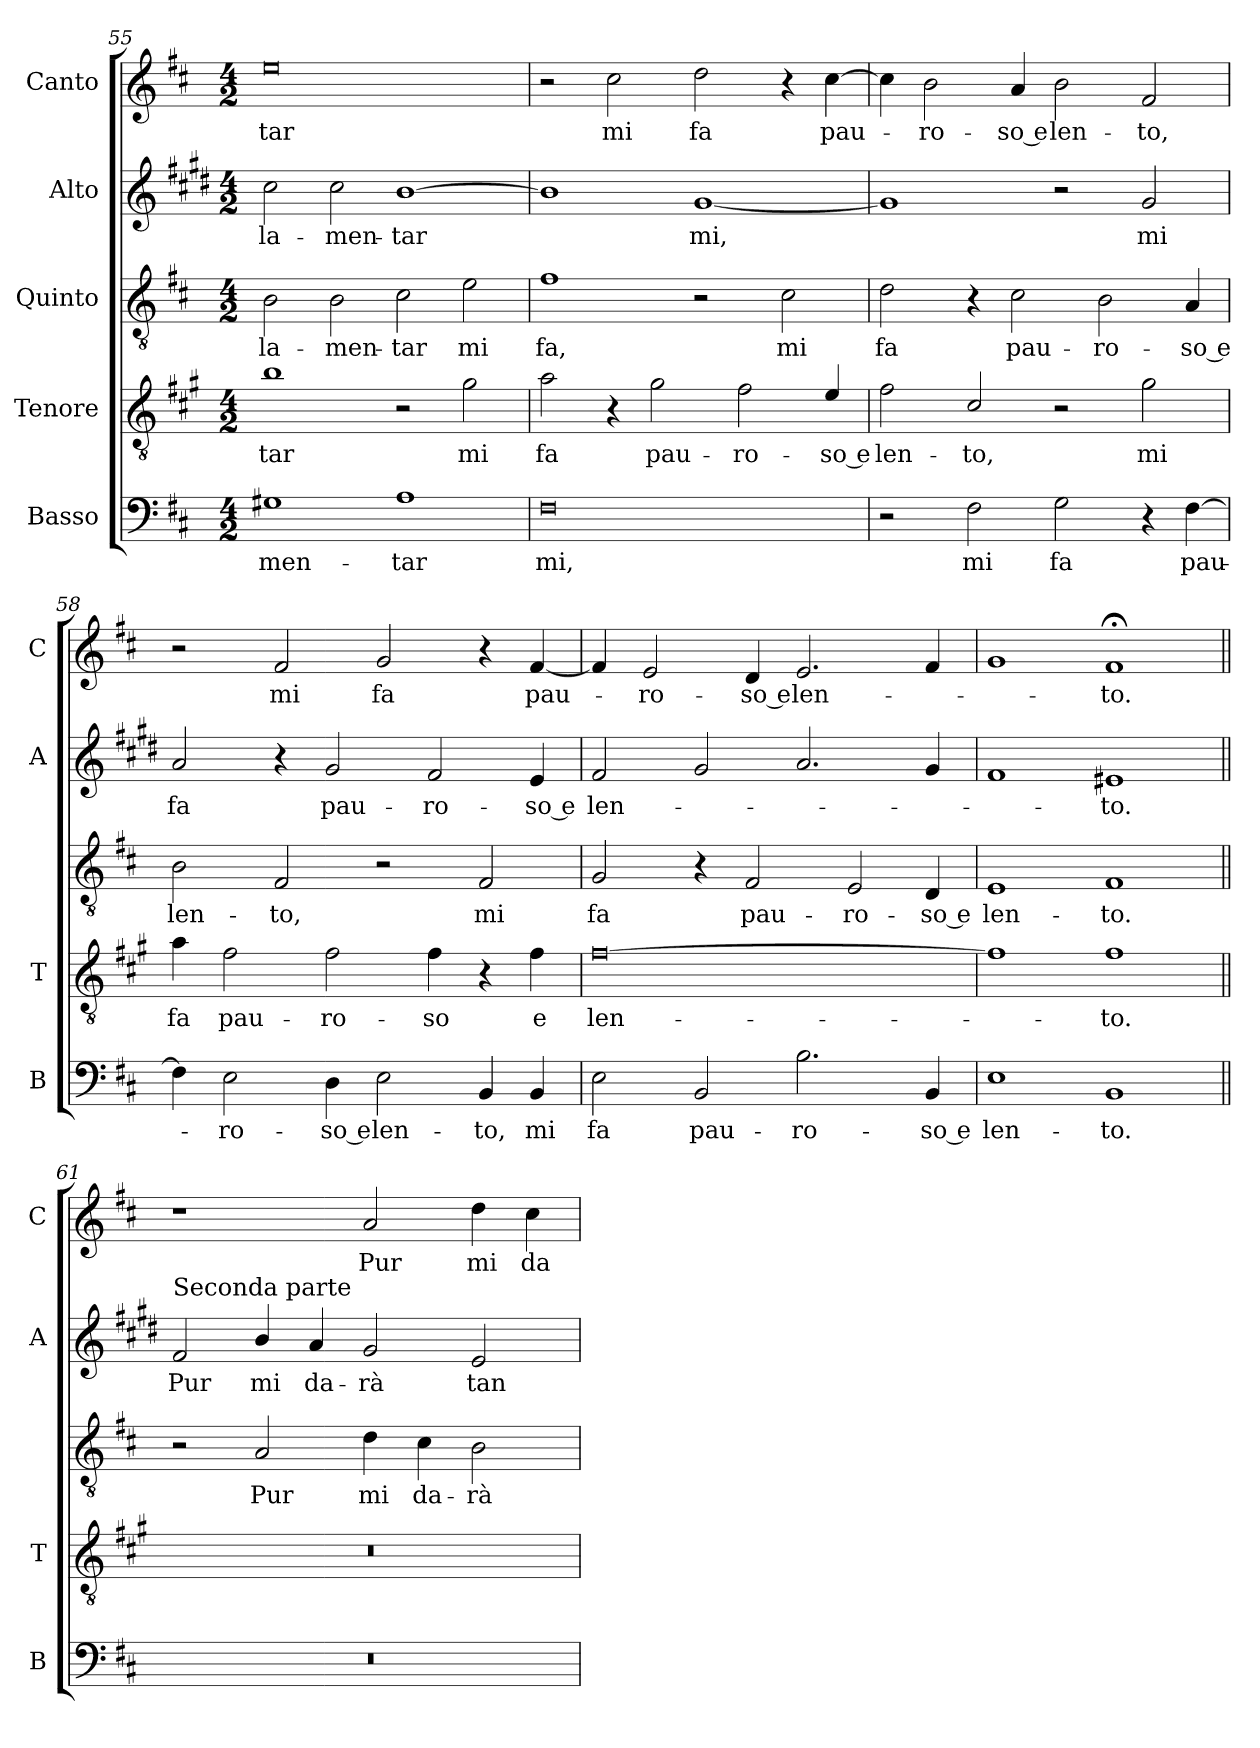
**kern	**text	**kern	**text	**kern	**text	**kern	**text	**kern	**text
*part5	*part5	*part4	*part4	*part3	*part3	*part2	*part2	*part1	*part1
*staff5	*staff5	*staff4	*staff4	*staff3	*staff3	*staff2	*staff2	*staff1	*staff1
*I"Basso	*	*I"Tenore	*	*I"Quinto	*	*I"Alto	*	*I"Canto	*
*I'B	*	*I'T	*	*	*	*I'A	*	*I'C	*
*clefF4	*	*clefGv2	*	*clefGv2	*	*clefG2	*	*clefG2	*
*	*	*ITrd4c7	*	*	*	*ITrd1c2	*	*	*
*k[f#c#]	*	*k[f#c#]	*	*k[f#c#]	*	*k[f#c#]	*	*k[f#c#]	*
*D:	*	*D:	*	*D:	*	*D:	*	*D:	*
*M4/2	*	*M4/2	*	*M4/2	*	*M4/2	*	*M4/2	*
=55	=55	=55	=55	=55	=55	=55	=55	=55	=55
!	!LO:LY:b	!	!LO:LY:b	!	!LO:LY:b	!	!LO:LY:b	!	!LO:LY:b
1G#X	-men-	1e	-tar	2B\	la-	2b\	la-	0ee	-tar
!	!	!	!	!	!LO:LY:b	!	!LO:LY:b	!	!
.	.	.	.	2B\	-men-	2b\	-men-	.	.
!	!LO:LY:b	!	!	!	!LO:LY:b	!	!LO:LY:b	!	!
1A	-tar	2r	.	2c#\	-tar	[1a	-tar	.	.
!	!	!	!LO:LY:b	!	!LO:LY:b	!	!	!	!
.	.	2c#\	mi	2e\	mi	.	.	.	.
!!LO:LB:g=z
=56	=56	=56	=56	=56	=56	=56	=56	=56	=56
!	!LO:LY:b	!	!LO:LY:b	!	!LO:LY:b	!	!	!	!
0F#	mi,	2d\	fa	1f#	fa,	1a]	.	2r	.
!	!	!	!	!	!	!	!	!	!LO:LY:b
.	.	4r	.	.	.	.	.	2cc#\	mi
!	!	!	!LO:LY:b	!	!	!	!	!	!
.	.	2c#\	pau-	.	.	.	.	.	.
!	!	!	!	!	!	!	!LO:LY:b	!	!LO:LY:b
.	.	.	.	2r	.	[1f#	mi,	2dd\	fa
!	!	!	!LO:LY:b	!	!	!	!	!	!
.	.	2B\	-ro-	.	.	.	.	.	.
!	!	!	!	!	!LO:LY:b	!	!	!	!
.	.	.	.	2c#\	mi	.	.	4r	.
!	!	!	!LO:LY:b	!	!	!	!	!	!LO:LY:b
.	.	4A/	-so e	.	.	.	.	[4cc#\	pau-
=57	=57	=57	=57	=57	=57	=57	=57	=57	=57
!	!	!	!LO:LY:b	!	!LO:LY:b	!	!	!	!
2r	.	2B\	len-	2d\	fa	1f#]	.	4cc#\]	.
!	!	!	!	!	!	!	!	!	!LO:LY:b
.	.	.	.	.	.	.	.	2b\	-ro-
!	!LO:LY:b	!	!LO:LY:b	!	!	!	!	!	!
2F#\	mi	2F#/	-to,	4r	.	.	.	.	.
!	!	!	!	!	!LO:LY:b	!	!	!	!LO:LY:b
.	.	.	.	2c#\	pau-	.	.	4a/	-so e
!	!LO:LY:b	!	!	!	!	!	!	!	!LO:LY:b
2G\	fa	2r	.	.	.	2r	.	2b\	len-
!	!	!	!	!	!LO:LY:b	!	!	!	!
.	.	.	.	2B\	-ro-	.	.	.	.
!	!	!	!LO:LY:b	!	!	!	!LO:LY:b	!	!LO:LY:b
4r	.	2c#\	mi	.	.	2f#/	mi	2f#/	-to,
!	!LO:LY:b	!	!	!	!LO:LY:b	!	!	!	!
[4F#\	pau-	.	.	4A/	-so e	.	.	.	.
=58	=58	=58	=58	=58	=58	=58	=58	=58	=58
!	!	!	!LO:LY:b	!	!LO:LY:b	!	!LO:LY:b	!	!
4F#\]	.	4d\	fa	2B\	len-	2g/	fa	2r	.
!	!LO:LY:b	!	!LO:LY:b	!	!	!	!	!	!
2E\	-ro-	2B\	pau-	.	.	.	.	.	.
!	!	!	!	!	!LO:LY:b	!	!	!	!LO:LY:b
.	.	.	.	2F#/	-to,	4r	.	2f#/	mi
!	!LO:LY:b	!	!LO:LY:b	!	!	!	!LO:LY:b	!	!
4D\	-so e	2B\	-ro-	.	.	2f#/	pau-	.	.
!	!LO:LY:b	!	!	!	!	!	!	!	!LO:LY:b
2E\	len-	.	.	2r	.	.	.	2g/	fa
!	!	!	!LO:LY:b	!	!	!	!LO:LY:b	!	!
.	.	4B\	-so	.	.	2e/	-ro-	.	.
!	!LO:LY:b	!	!	!	!LO:LY:b	!	!	!	!
4BB/	-to,	4r	.	2F#/	mi	.	.	4r	.
!	!LO:LY:b	!	!LO:LY:b	!	!	!	!LO:LY:b	!	!LO:LY:b
4BB/	mi	4B\	e	.	.	4d/	-so e	[4f#/	pau-
=59	=59	=59	=59	=59	=59	=59	=59	=59	=59
!	!LO:LY:b	!	!LO:LY:b	!	!LO:LY:b	!	!LO:LY:b	!	!
2E\	fa	[0B	len-	2G/	fa	2e/	len-	4f#/]	.
!	!	!	!	!	!	!	!	!	!LO:LY:b
.	.	.	.	.	.	.	.	2e/	-ro-
!	!LO:LY:b	!	!	!	!	!	!	!	!
2BB/	pau-	.	.	4r	.	2f#/	.	.	.
!	!	!	!	!	!LO:LY:b	!	!	!	!LO:LY:b
.	.	.	.	2F#/	pau-	.	.	4d/	-so e
!	!LO:LY:b	!	!	!	!	!	!	!	!LO:LY:b
2.B\	-ro-	.	.	.	.	2.g/	.	2.e/	len-
!	!	!	!	!	!LO:LY:b	!	!	!	!
.	.	.	.	2E/	-ro-	.	.	.	.
!	!LO:LY:b	!	!	!	!LO:LY:b	!	!	!	!
4BB/	-so e	.	.	4D/	-so e	4f#/	.	4f#/	.
!!LO:LB:g=z
=60	=60	=60	=60	=60	=60	=60	=60	=60	=60
!	!LO:LY:b	!	!	!	!LO:LY:b	!	!	!	!
1E	len-	1B]	.	1E	len-	1e	.	1g	.
!	!LO:LY:b	!	!LO:LY:b	!	!LO:LY:b	!	!LO:LY:b	!	!LO:LY:b
1BB	-to.	1B	-to.	1F#	-to.	1d#X	-to.	1f#;<	-to.
=61||	=61||	=61||	=61||	=61||	=61||	=61||	=61||	=61||	=61||
!	!	!	!	!	!	!LO:TX:a:t=Seconda parte	!	!	!
!	!	!	!	!	!	!	!LO:LY:b	!	!
0r	.	0r	.	2r	.	2e/	Pur	1r	.
!	!	!	!	!	!LO:LY:b	!	!LO:LY:b	!	!
.	.	.	.	2A/	Pur	4a/	mi	.	.
!	!	!	!	!	!	!	!LO:LY:b	!	!
.	.	.	.	.	.	4g/	da-	.	.
!	!	!	!	!	!LO:LY:b	!	!LO:LY:b	!	!LO:LY:b
.	.	.	.	4d\	mi	2f#/	-rà	2a/	Pur
!	!	!	!	!	!LO:LY:b	!	!	!	!
.	.	.	.	4c#\	da-	.	.	.	.
!	!	!	!	!	!LO:LY:b	!	!LO:LY:b	!	!LO:LY:b
.	.	.	.	2B\	-rà	2d/	tan-	4dd\	mi
!	!	!	!	!	!	!	!	!	!LO:LY:b
.	.	.	.	.	.	.	.	4cc#\	da-
=	=	=	=	=	=	=	=	=	=
*-	*-	*-	*-	*-	*-	*-	*-	*-	*-
